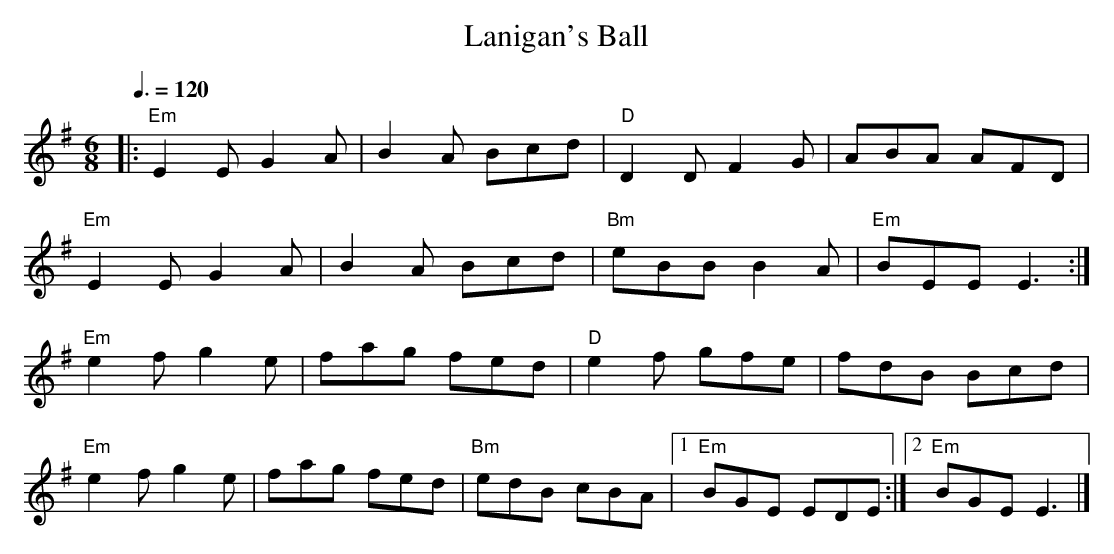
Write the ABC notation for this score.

X:1
T:Lanigan's Ball
M:6/8
L:1/8
Q:3/8=120
K:G
|: "Em" E2E G2A|B2A Bcd| "D" D2D F2G|ABA AFD|
"Em" E2E G2A|B2A Bcd|"Bm" eBB B2A| "Em" BEE E3:|
"Em" e2f g2e|fag fed| "D" e2f gfe|fdB Bcd|
"Em" e2f g2e|fag fed| "Bm" edB cBA|[1 "Em" BGE EDE:|[2 "Em" BGE E3|]
